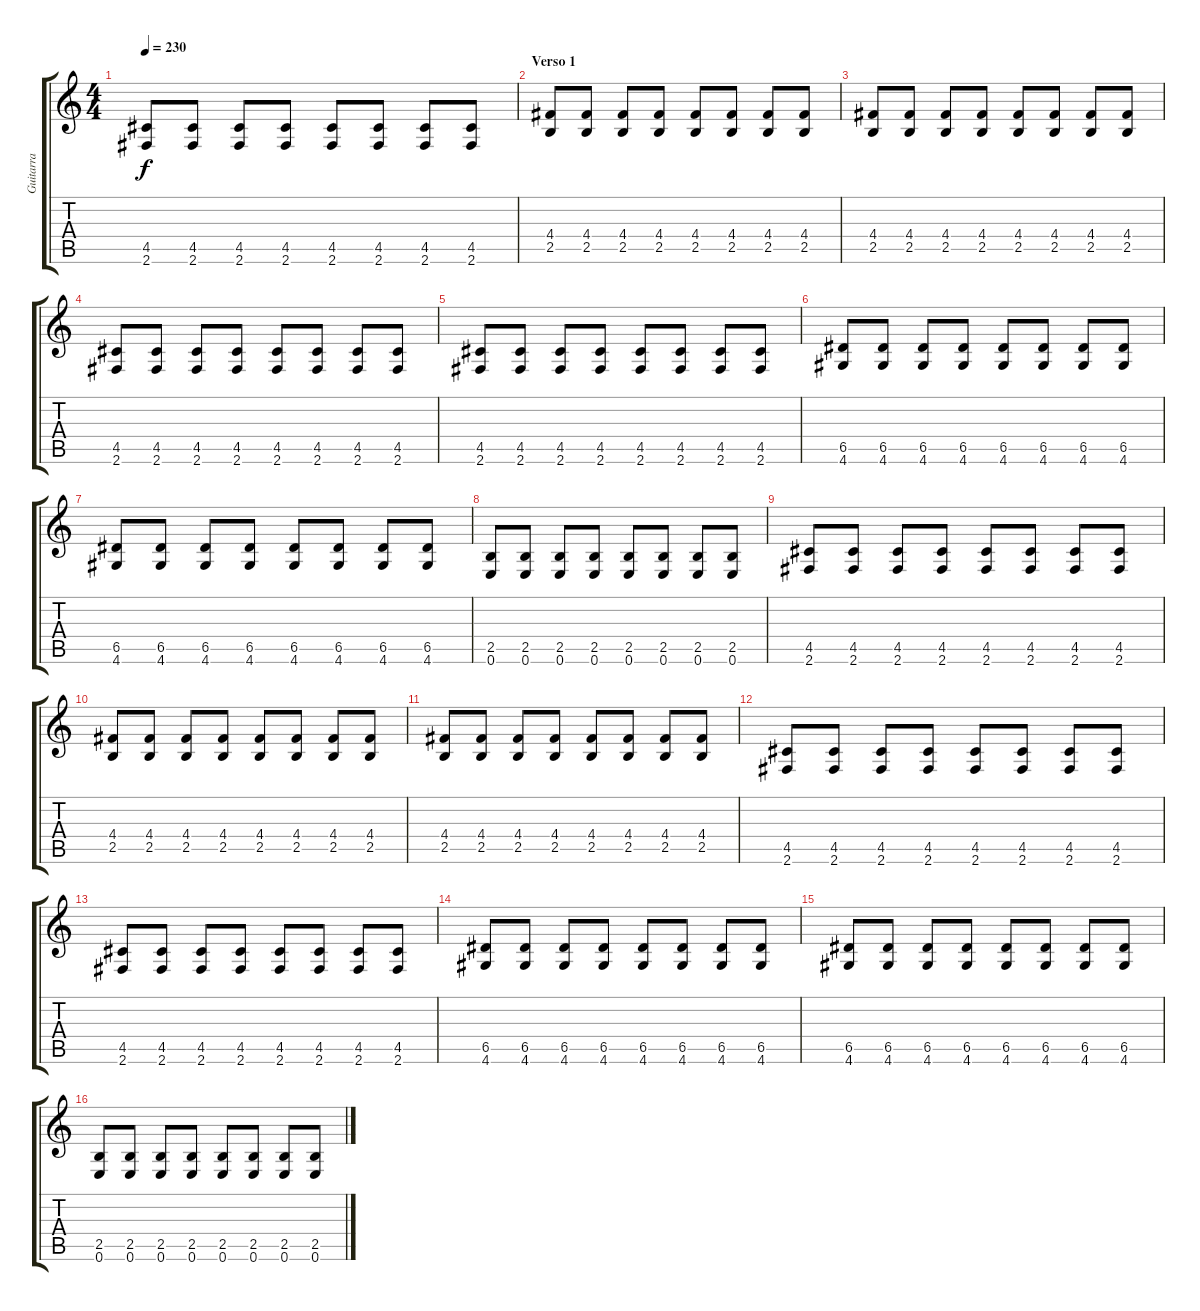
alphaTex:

\track ("Guitarra" "Guitarra") {instrument overdrivenguitar}
\staff {score tabs}
\tuning (E4 B3 G3 D3 A2 E2) {hide}
\ts (4 4)
\tempo 230
\clef g2
\ks c
(4.5 2.6).8{dy f} (4.5 2.6).8 (4.5 2.6).8 (4.5 2.6).8 (4.5 2.6).8 (4.5 2.6).8 (4.5 2.6).8 (4.5 2.6).8 |
\section ("" "Verso 1")
(4.4 2.5).8 (4.4 2.5).8 (4.4 2.5).8 (4.4 2.5).8 (4.4 2.5).8 (4.4 2.5).8 (4.4 2.5).8 (4.4 2.5).8 |
(4.4 2.5).8 (4.4 2.5).8 (4.4 2.5).8 (4.4 2.5).8 (4.4 2.5).8 (4.4 2.5).8 (4.4 2.5).8 (4.4 2.5).8 |
(4.5 2.6).8 (4.5 2.6).8 (4.5 2.6).8 (4.5 2.6).8 (4.5 2.6).8 (4.5 2.6).8 (4.5 2.6).8 (4.5 2.6).8 |
(4.5 2.6).8 (4.5 2.6).8 (4.5 2.6).8 (4.5 2.6).8 (4.5 2.6).8 (4.5 2.6).8 (4.5 2.6).8 (4.5 2.6).8 |
(6.5 4.6).8 (6.5 4.6).8 (6.5 4.6).8 (6.5 4.6).8 (6.5 4.6).8 (6.5 4.6).8 (6.5 4.6).8 (6.5 4.6).8 |
(6.5 4.6).8 (6.5 4.6).8 (6.5 4.6).8 (6.5 4.6).8 (6.5 4.6).8 (6.5 4.6).8 (6.5 4.6).8 (6.5 4.6).8 |
(2.5 0.6).8 (2.5 0.6).8 (2.5 0.6).8 (2.5 0.6).8 (2.5 0.6).8 (2.5 0.6).8 (2.5 0.6).8 (2.5 0.6).8 |
(4.5 2.6).8 (4.5 2.6).8 (4.5 2.6).8 (4.5 2.6).8 (4.5 2.6).8 (4.5 2.6).8 (4.5 2.6).8 (4.5 2.6).8 |
(4.4 2.5).8 (4.4 2.5).8 (4.4 2.5).8 (4.4 2.5).8 (4.4 2.5).8 (4.4 2.5).8 (4.4 2.5).8 (4.4 2.5).8 |
(4.4 2.5).8 (4.4 2.5).8 (4.4 2.5).8 (4.4 2.5).8 (4.4 2.5).8 (4.4 2.5).8 (4.4 2.5).8 (4.4 2.5).8 |
(4.5 2.6).8 (4.5 2.6).8 (4.5 2.6).8 (4.5 2.6).8 (4.5 2.6).8 (4.5 2.6).8 (4.5 2.6).8 (4.5 2.6).8 |
(4.5 2.6).8 (4.5 2.6).8 (4.5 2.6).8 (4.5 2.6).8 (4.5 2.6).8 (4.5 2.6).8 (4.5 2.6).8 (4.5 2.6).8 |
(6.5 4.6).8 (6.5 4.6).8 (6.5 4.6).8 (6.5 4.6).8 (6.5 4.6).8 (6.5 4.6).8 (6.5 4.6).8 (6.5 4.6).8 |
(6.5 4.6).8 (6.5 4.6).8 (6.5 4.6).8 (6.5 4.6).8 (6.5 4.6).8 (6.5 4.6).8 (6.5 4.6).8 (6.5 4.6).8 |
(2.5 0.6).8 (2.5 0.6).8 (2.5 0.6).8 (2.5 0.6).8 (2.5 0.6).8 (2.5 0.6).8 (2.5 0.6).8 (2.5 0.6).8
